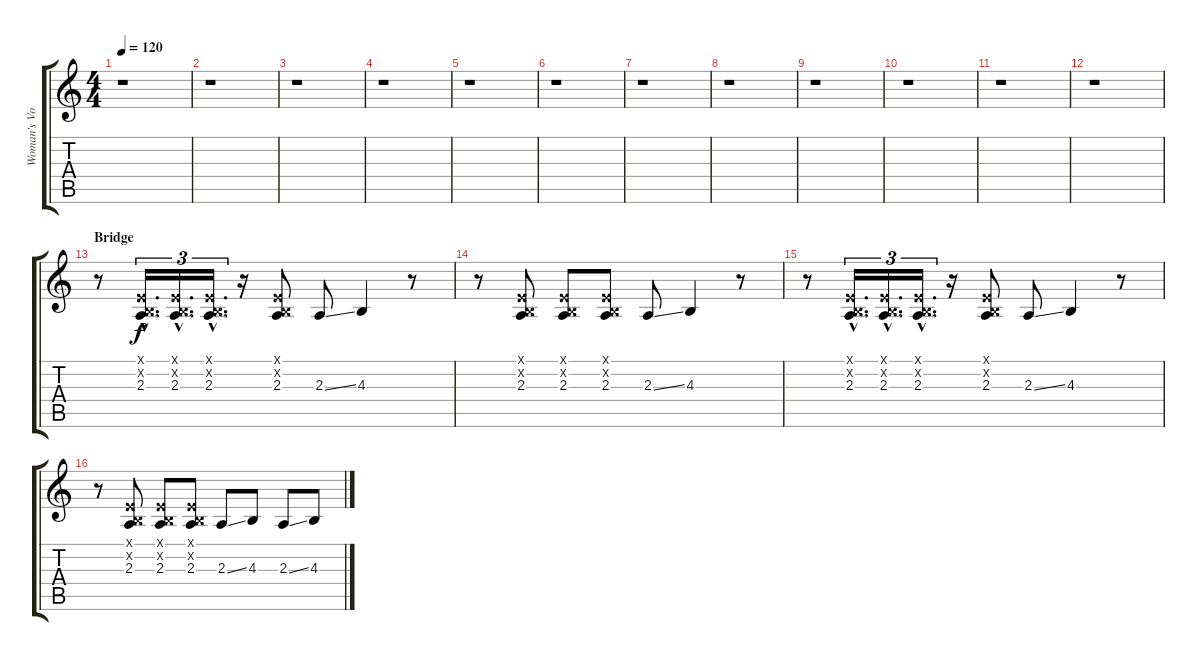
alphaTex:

\track ("Woman's Voice (Bridge)" "Woman's Vo") {instrument lead2sawtooth}
\staff {score tabs}
\tuning (E4 B3 G3 D3 A2 E2) {hide}
\ts (4 4)
\tempo 120
\clef g2
\ks c
r.1{dy f} |
r.1 |
r.1 |
r.1 |
r.1 |
r.1 |
r.1 |
r.1 |
r.1 |
r.1 |
r.1 |
r.1 |
\section ("" "Bridge")
r.8 (0.1{hac x} 0.2{hac x} 2.3{hac}).16{d tu (3 2)} (0.1{hac x} 0.2{hac x} 2.3{hac}).16{d tu (3 2)} (0.1{hac x} 0.2{hac x} 2.3{hac}).16{d tu (3 2)} r.16 (0.1{x} 0.2{x} 2.3).8 2.3{ss}.8 4.3.4 r.8 |
r.8 (0.1{x} 0.2{x} 2.3).8 (0.1{x} 0.2{x} 2.3).8 (0.1{x} 0.2{x} 2.3).8 2.3{ss}.8 4.3.4 r.8 |
r.8 (0.1{hac x} 0.2{hac x} 2.3{hac}).16{d tu (3 2)} (0.1{hac x} 0.2{hac x} 2.3{hac}).16{d tu (3 2)} (0.1{hac x} 0.2{hac x} 2.3{hac}).16{d tu (3 2)} r.16 (0.1{x} 0.2{x} 2.3).8 2.3{ss}.8 4.3.4 r.8 |
r.8 (0.1{x} 0.2{x} 2.3).8 (0.1{x} 0.2{x} 2.3).8 (0.1{x} 0.2{x} 2.3).8 2.3{ss}.8 4.3.8 2.3{ss}.8 4.3.8
